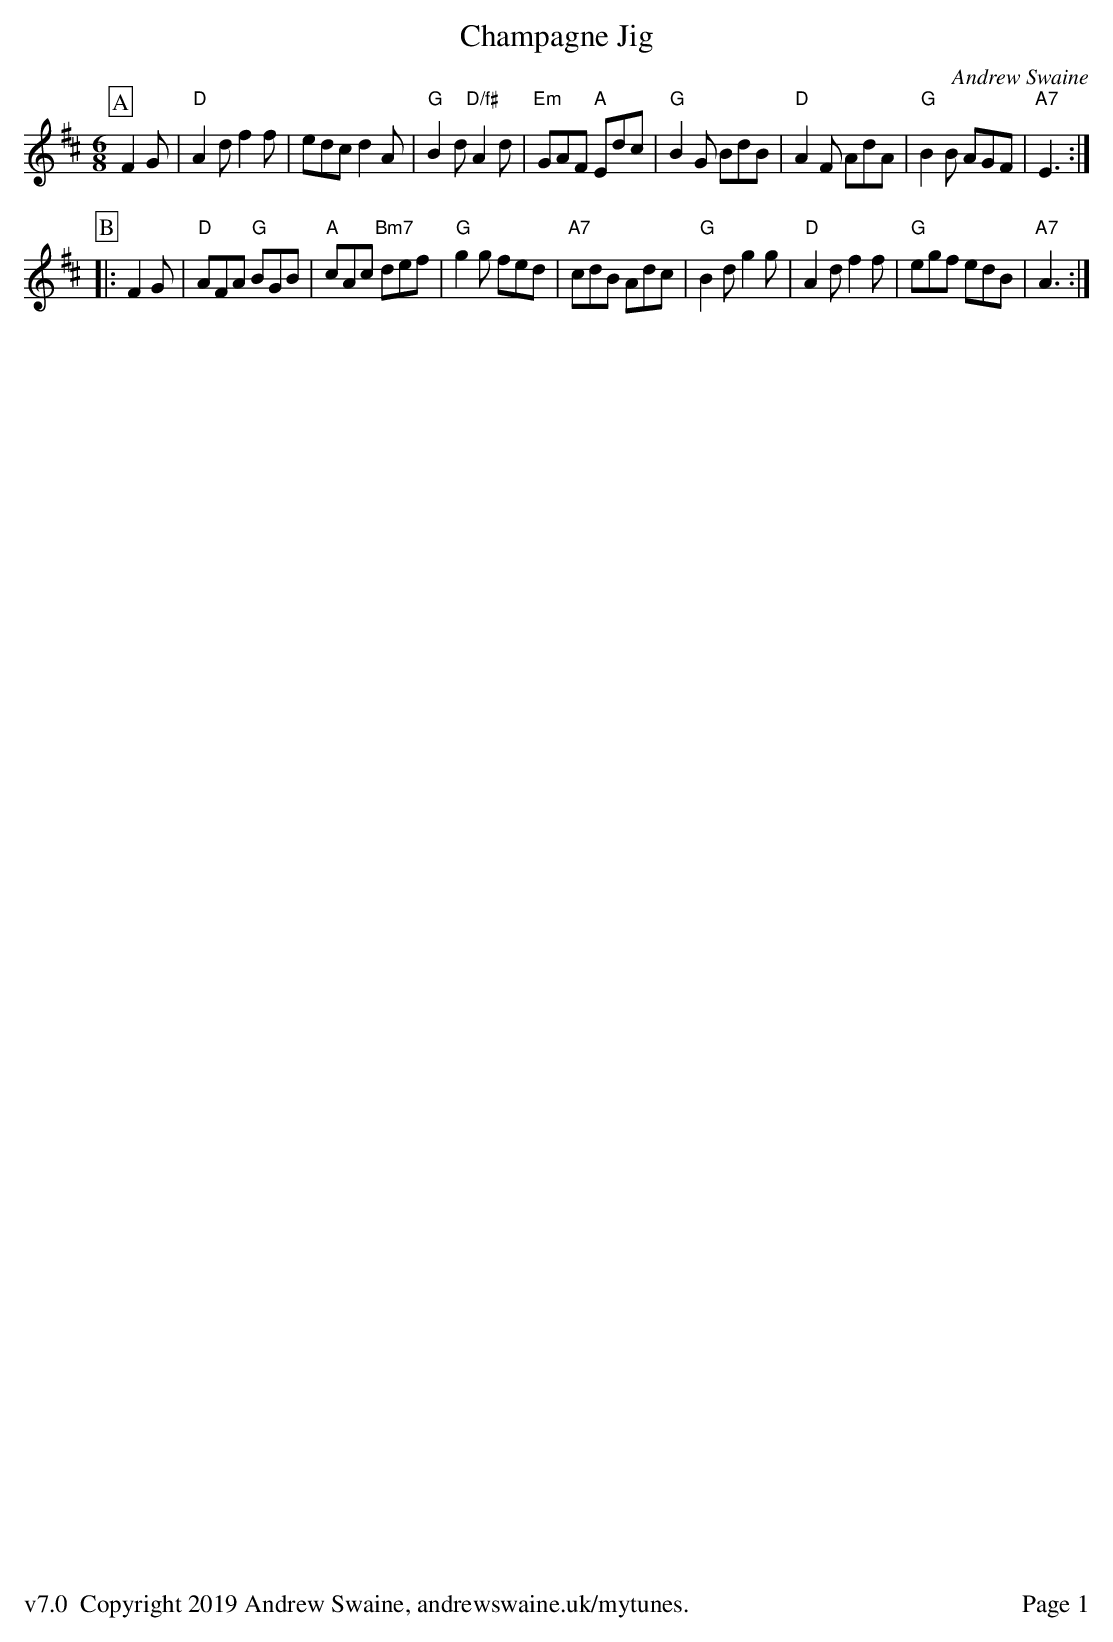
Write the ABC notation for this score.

X:1
T:Champagne Jig
C:Andrew Swaine
M:6/8
L:1/8
K:D
P:A
F2G|"D"A2d f2f|edc d2A|"G"B2d "D/f#"A2d|"Em"GAF "A"Edc|"G"B2G BdB|"D"A2F AdA|"G"B2B AGF|"A7"E3:|
P:B
|:F2G|"D"AFA "G"BGB|"A"cAc "Bm7"def|"G"g2g fed|"A7"cdB Adc|"G"B2d g2g|"D"A2d f2f|"G"egf edB|"A7"A3:|
